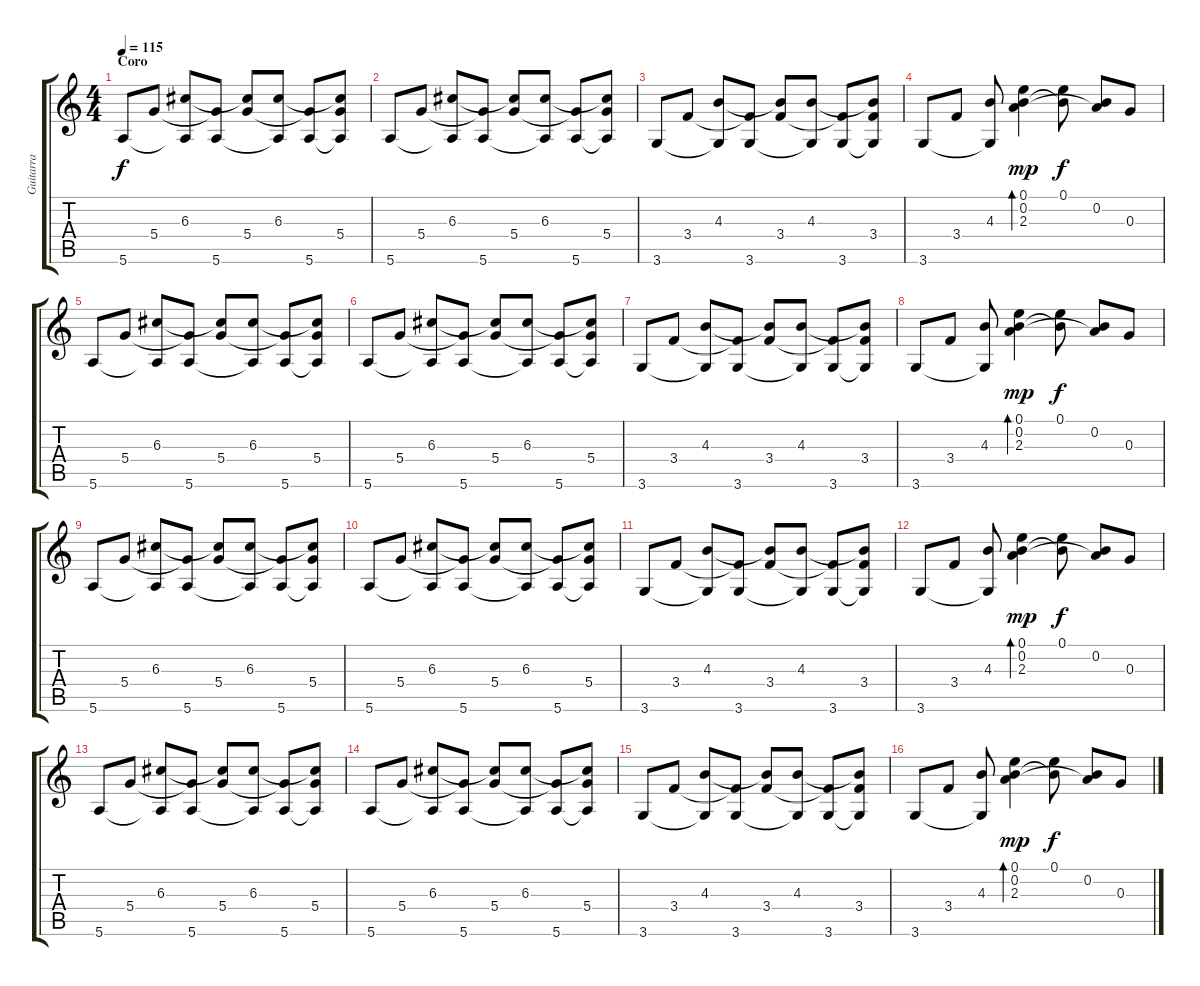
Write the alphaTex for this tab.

\track ("Guitarra" "Guitarra") {instrument acousticguitarnylon}
\staff {score tabs}
\tuning (E4 B3 G3 D3 A2 E2) {hide}
\ts (4 4)
\section ("" "Coro")
\tempo 115
\clef g2
\ks c
5.6.8{dy f volume 12 instrument acousticguitarsteel} 5.4.8 (6.3 5.6{t}).8 (5.4{t} 5.6).8 (6.3{t} 5.4).8 (6.3 5.6{t}).8 (5.4{t} 5.6).8 (6.3{t} 5.4 5.6{t}).8 |
5.6.8 5.4.8 (6.3 5.6{t}).8 (5.4{t} 5.6).8 (6.3{t} 5.4).8 (6.3 5.6{t}).8 (5.4{t} 5.6).8 (6.3{t} 5.4 5.6{t}).8 |
3.6.8 3.4.8 (4.3 3.6{t}).8 (3.4{t} 3.6).8 (4.3{t} 3.4).8 (4.3 3.6{t}).8 (3.4{t} 3.6).8 (4.3{t} 3.4 3.6{t}).8 |
3.6.8 3.4.8 (4.3 3.6{t}).8 (0.1 0.2 2.3).4{bd 120 dy mp} (0.1 0.2{t}).8{dy f} (0.2 2.3{t}).8 0.3.8 |
5.6.8 5.4.8 (6.3 5.6{t}).8 (5.4{t} 5.6).8 (6.3{t} 5.4).8 (6.3 5.6{t}).8 (5.4{t} 5.6).8 (6.3{t} 5.4 5.6{t}).8 |
5.6.8 5.4.8 (6.3 5.6{t}).8 (5.4{t} 5.6).8 (6.3{t} 5.4).8 (6.3 5.6{t}).8 (5.4{t} 5.6).8 (6.3{t} 5.4 5.6{t}).8 |
3.6.8 3.4.8 (4.3 3.6{t}).8 (3.4{t} 3.6).8 (4.3{t} 3.4).8 (4.3 3.6{t}).8 (3.4{t} 3.6).8 (4.3{t} 3.4 3.6{t}).8 |
3.6.8 3.4.8 (4.3 3.6{t}).8 (0.1 0.2 2.3).4{bd 120 dy mp} (0.1 0.2{t}).8{dy f} (0.2 2.3{t}).8 0.3.8 |
5.6.8{volume 12 instrument acousticguitarsteel} 5.4.8 (6.3 5.6{t}).8 (5.4{t} 5.6).8 (6.3{t} 5.4).8 (6.3 5.6{t}).8 (5.4{t} 5.6).8 (6.3{t} 5.4 5.6{t}).8 |
5.6.8 5.4.8 (6.3 5.6{t}).8 (5.4{t} 5.6).8 (6.3{t} 5.4).8 (6.3 5.6{t}).8 (5.4{t} 5.6).8 (6.3{t} 5.4 5.6{t}).8 |
3.6.8 3.4.8 (4.3 3.6{t}).8 (3.4{t} 3.6).8 (4.3{t} 3.4).8 (4.3 3.6{t}).8 (3.4{t} 3.6).8 (4.3{t} 3.4 3.6{t}).8 |
3.6.8 3.4.8 (4.3 3.6{t}).8 (0.1 0.2 2.3).4{bd 120 dy mp} (0.1 0.2{t}).8{dy f} (0.2 2.3{t}).8 0.3.8 |
5.6.8 5.4.8 (6.3 5.6{t}).8 (5.4{t} 5.6).8 (6.3{t} 5.4).8 (6.3 5.6{t}).8 (5.4{t} 5.6).8 (6.3{t} 5.4 5.6{t}).8 |
5.6.8 5.4.8 (6.3 5.6{t}).8 (5.4{t} 5.6).8 (6.3{t} 5.4).8 (6.3 5.6{t}).8 (5.4{t} 5.6).8 (6.3{t} 5.4 5.6{t}).8 |
3.6.8 3.4.8 (4.3 3.6{t}).8 (3.4{t} 3.6).8 (4.3{t} 3.4).8 (4.3 3.6{t}).8 (3.4{t} 3.6).8 (4.3{t} 3.4 3.6{t}).8 |
3.6.8 3.4.8 (4.3 3.6{t}).8 (0.1 0.2 2.3).4{bd 120 dy mp} (0.1 0.2{t}).8{dy f} (0.2 2.3{t}).8 0.3.8
